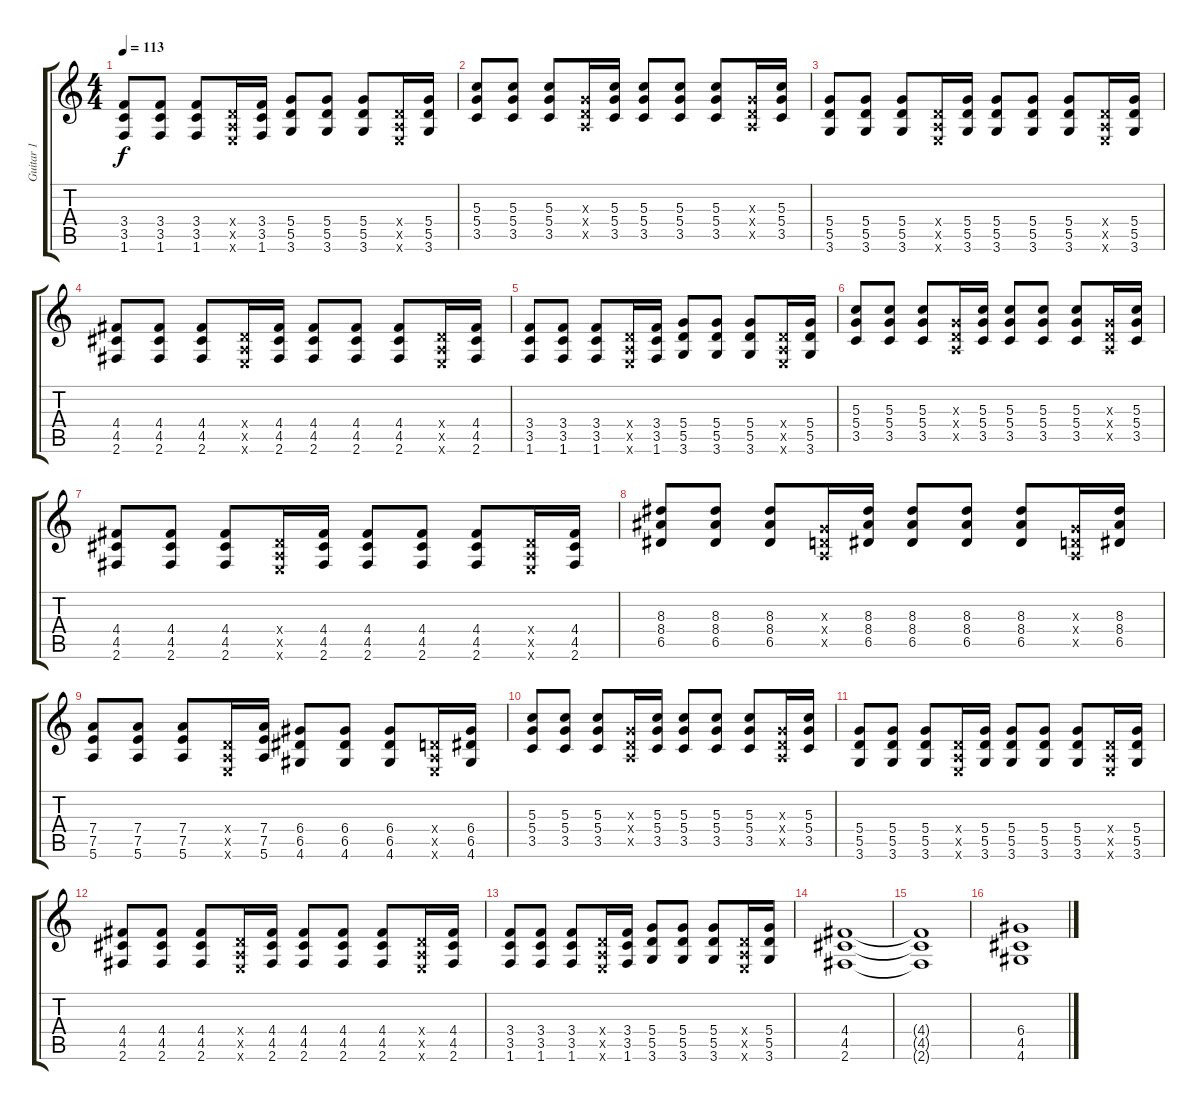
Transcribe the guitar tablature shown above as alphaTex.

\track ("Guitar 1" "Guitar 1") {instrument distortionguitar}
\staff {score tabs}
\tuning (E4 B3 G3 D3 A2 E2) {hide}
\ts (4 4)
\tempo 113
\clef g2
\ks c
(3.4 3.5 1.6).8{dy f} (3.4 3.5 1.6).8 (3.4 3.5 1.6).8 (0.4{x} 0.5{x} 0.6{x}).16 (3.4 3.5 1.6).16 (5.4 5.5 3.6).8 (5.4 5.5 3.6).8 (5.4 5.5 3.6).8 (0.4{x} 0.5{x} 0.6{x}).16 (5.4 5.5 3.6).16 |
(5.3 5.4 3.5).8 (5.3 5.4 3.5).8 (5.3 5.4 3.5).8 (0.3{x} 0.4{x} 0.5{x}).16 (5.3 5.4 3.5).16 (5.3 5.4 3.5).8 (5.3 5.4 3.5).8 (5.3 5.4 3.5).8 (0.3{x} 0.4{x} 0.5{x}).16 (5.3 5.4 3.5).16 |
(5.4 5.5 3.6).8 (5.4 5.5 3.6).8 (5.4 5.5 3.6).8 (0.4{x} 0.5{x} 0.6{x}).16 (5.4 5.5 3.6).16 (5.4 5.5 3.6).8 (5.4 5.5 3.6).8 (5.4 5.5 3.6).8 (0.4{x} 0.5{x} 0.6{x}).16 (5.4 5.5 3.6).16 |
(4.4 4.5 2.6).8 (4.4 4.5 2.6).8 (4.4 4.5 2.6).8 (0.4{x} 0.5{x} 0.6{x}).16 (4.4 4.5 2.6).16 (4.4 4.5 2.6).8 (4.4 4.5 2.6).8 (4.4 4.5 2.6).8 (0.4{x} 0.5{x} 0.6{x}).16 (4.4 4.5 2.6).16 |
(3.4 3.5 1.6).8 (3.4 3.5 1.6).8 (3.4 3.5 1.6).8 (0.4{x} 0.5{x} 0.6{x}).16 (3.4 3.5 1.6).16 (5.4 5.5 3.6).8 (5.4 5.5 3.6).8 (5.4 5.5 3.6).8 (0.4{x} 0.5{x} 0.6{x}).16 (5.4 5.5 3.6).16 |
(5.3 5.4 3.5).8 (5.3 5.4 3.5).8 (5.3 5.4 3.5).8 (0.3{x} 0.4{x} 0.5{x}).16 (5.3 5.4 3.5).16 (5.3 5.4 3.5).8 (5.3 5.4 3.5).8 (5.3 5.4 3.5).8 (0.3{x} 0.4{x} 0.5{x}).16 (5.3 5.4 3.5).16 |
(4.4 4.5 2.6).8 (4.4 4.5 2.6).8 (4.4 4.5 2.6).8 (0.4{x} 0.5{x} 0.6{x}).16 (4.4 4.5 2.6).16 (4.4 4.5 2.6).8 (4.4 4.5 2.6).8 (4.4 4.5 2.6).8 (0.4{x} 0.5{x} 0.6{x}).16 (4.4 4.5 2.6).16 |
(8.3 8.4 6.5).8 (8.3 8.4 6.5).8 (8.3 8.4 6.5).8 (0.3{x} 0.4{x} 0.5{x}).16 (8.3 8.4 6.5).16 (8.3 8.4 6.5).8 (8.3 8.4 6.5).8 (8.3 8.4 6.5).8 (0.3{x} 0.4{x} 0.5{x}).16 (8.3 8.4 6.5).16 |
(7.4 7.5 5.6).8 (7.4 7.5 5.6).8 (7.4 7.5 5.6).8 (0.4{x} 0.5{x} 0.6{x}).16 (7.4 7.5 5.6).16 (6.4 6.5 4.6).8 (6.4 6.5 4.6).8 (6.4 6.5 4.6).8 (0.4{x} 0.5{x} 0.6{x}).16 (6.4 6.5 4.6).16 |
(5.3 5.4 3.5).8 (5.3 5.4 3.5).8 (5.3 5.4 3.5).8 (0.3{x} 0.4{x} 0.5{x}).16 (5.3 5.4 3.5).16 (5.3 5.4 3.5).8 (5.3 5.4 3.5).8 (5.3 5.4 3.5).8 (0.3{x} 0.4{x} 0.5{x}).16 (5.3 5.4 3.5).16 |
(5.4 5.5 3.6).8 (5.4 5.5 3.6).8 (5.4 5.5 3.6).8 (0.4{x} 0.5{x} 0.6{x}).16 (5.4 5.5 3.6).16 (5.4 5.5 3.6).8 (5.4 5.5 3.6).8 (5.4 5.5 3.6).8 (0.4{x} 0.5{x} 0.6{x}).16 (5.4 5.5 3.6).16 |
(4.4 4.5 2.6).8 (4.4 4.5 2.6).8 (4.4 4.5 2.6).8 (0.4{x} 0.5{x} 0.6{x}).16 (4.4 4.5 2.6).16 (4.4 4.5 2.6).8 (4.4 4.5 2.6).8 (4.4 4.5 2.6).8 (0.4{x} 0.5{x} 0.6{x}).16 (4.4 4.5 2.6).16 |
(3.4 3.5 1.6).8 (3.4 3.5 1.6).8 (3.4 3.5 1.6).8 (0.4{x} 0.5{x} 0.6{x}).16 (3.4 3.5 1.6).16 (5.4 5.5 3.6).8 (5.4 5.5 3.6).8 (5.4 5.5 3.6).8 (0.4{x} 0.5{x} 0.6{x}).16 (5.4 5.5 3.6).16 |
(4.4 4.5 2.6).1 |
(4.4{t} 4.5{t} 2.6{t}).1 |
(6.4 4.5 4.6).1
